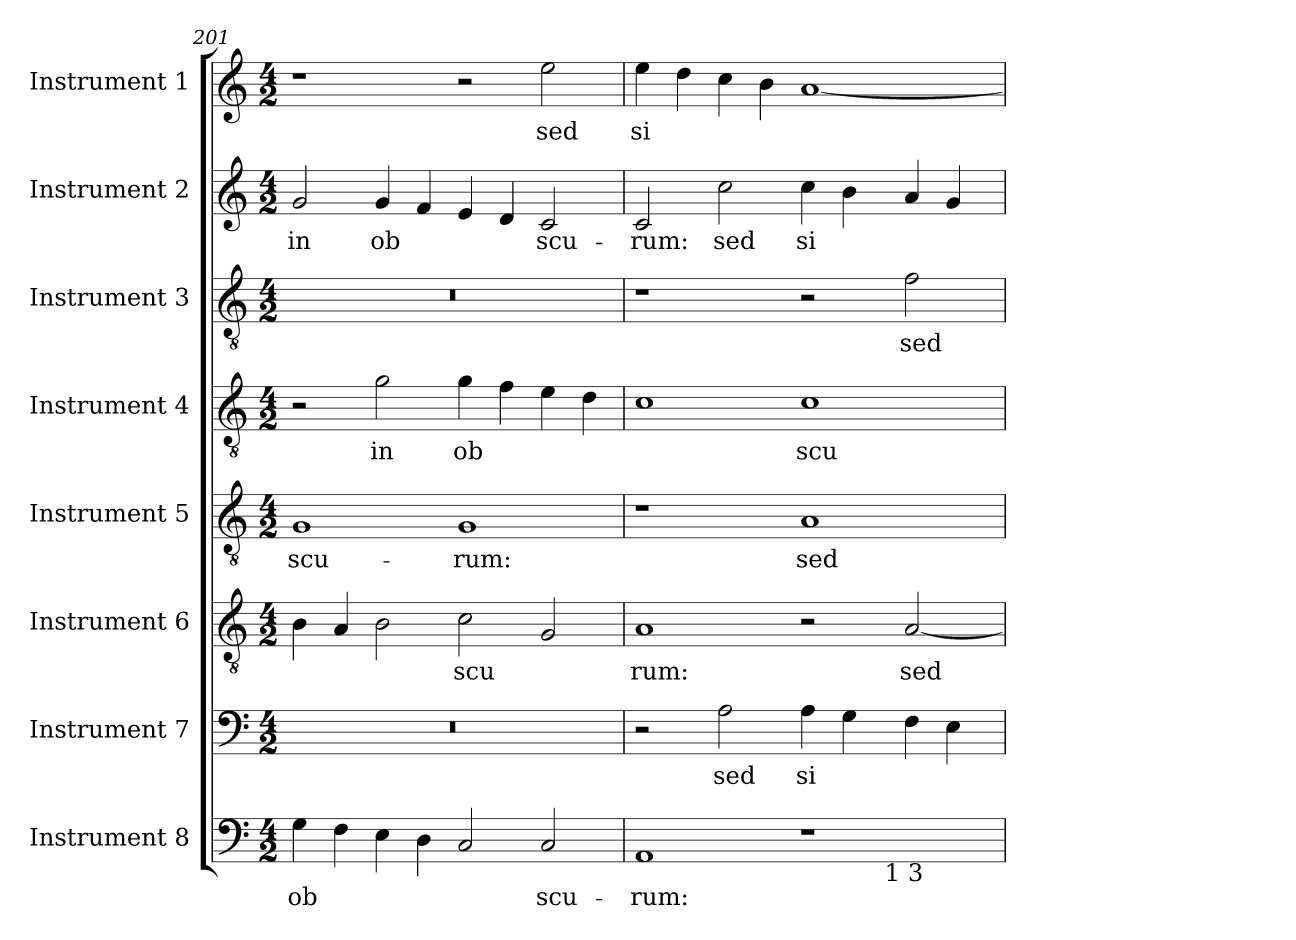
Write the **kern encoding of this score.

**kern	**text	**kern	**text	**kern	**text	**kern	**text	**kern	**text	**kern	**text	**kern	**text	**kern	**text
*part8	*part8	*part7	*part7	*part6	*part6	*part5	*part5	*part4	*part4	*part3	*part3	*part2	*part2	*part1	*part1
*staff8	*staff8	*staff7	*staff7	*staff6	*staff6	*staff5	*staff5	*staff4	*staff4	*staff3	*staff3	*staff2	*staff2	*staff1	*staff1
*I"Instrument 8	*	*I"Instrument 7	*	*I"Instrument 6	*	*I"Instrument 5	*	*I"Instrument 4	*	*I"Instrument 3	*	*I"Instrument 2	*	*I"Instrument 1	*
*clefF4	*	*clefF4	*	*clefGv2	*	*clefGv2	*	*clefGv2	*	*clefGv2	*	*clefG2	*	*clefG2	*
*k[]	*	*k[]	*	*k[]	*	*k[]	*	*k[]	*	*k[]	*	*k[]	*	*k[]	*
*C:	*	*C:	*	*C:	*	*C:	*	*C:	*	*C:	*	*C:	*	*C:	*
*M4/2	*	*M4/2	*	*M4/2	*	*M4/2	*	*M4/2	*	*M4/2	*	*M4/2	*	*M4/2	*
=201	=201	=201	=201	=201	=201	=201	=201	=201	=201	=201	=201	=201	=201	=201	=201
!	!LO:LY:b:cj	!	!	!	!LO:LY:b:cj	!	!LO:LY:b:cj	!	!	!	!	!	!LO:LY:b:cj	!	!
4G\	ob-	0r	.	4B\	--	1G	-scu-	2r	.	0r	.	2g/	in	1r	.
!	!LO:LY:b:cj	!	!	!	!LO:LY:b:cj	!	!	!	!	!	!	!	!	!	!
4F\	--	.	.	4A/	--	.	.	.	.	.	.	.	.	.	.
!	!LO:LY:b:cj	!	!	!	!LO:LY:b:cj	!	!	!	!LO:LY:b:cj	!	!	!	!LO:LY:b:cj	!	!
4E\	--	.	.	2B\	--	.	.	2g\	in	.	.	4g/	ob-	.	.
!	!LO:LY:b:cj	!	!	!	!	!	!	!	!	!	!	!	!LO:LY:b:cj	!	!
4D\	--	.	.	.	.	.	.	.	.	.	.	4f/	--	.	.
!	!LO:LY:b:cj	!	!	!	!LO:LY:b:cj	!	!LO:LY:b:cj	!	!LO:LY:b:cj	!	!	!	!LO:LY:b:cj	!	!
2C/	--	.	.	2c\	-scu-	1G	-rum:	4g\	ob-	.	.	4e/	--	2r	.
!	!	!	!	!	!	!	!	!	!LO:LY:b:cj	!	!	!	!LO:LY:b:cj	!	!
.	.	.	.	.	.	.	.	4f\	--	.	.	4d/	--	.	.
!	!LO:LY:b:cj	!	!	!	!LO:LY:b:cj	!	!	!	!LO:LY:b:cj	!	!	!	!LO:LY:b:cj	!	!LO:LY:b:cj
2C/	-scu-	.	.	2G/	--	.	.	4e\	--	.	.	2c/	-scu-	2ee\	sed
!	!	!	!	!	!	!	!	!	!LO:LY:b:cj	!	!	!	!	!	!
.	.	.	.	.	.	.	.	4d\	--	.	.	.	.	.	.
=202	=202	=202	=202	=202	=202	=202	=202	=202	=202	=202	=202	=202	=202	=202	=202
!	!LO:LY:b:cj	!	!	!	!LO:LY:b:cj	!	!	!	!LO:LY:b:cj	!	!	!	!LO:LY:b:cj	!	!LO:LY:b:cj
*^	*	*	*	*	*	*	*	*	*	*	*	*	*	*	*
1AA	1ryy	-rum:	2r	.	1A	-rum:	1r	.	1c	--	1r	.	2c/	-rum:	4ee\	si-
!	!	!	!	!	!	!	!	!	!	!	!	!	!	!	!	!LO:LY:b:cj
.	.	.	.	.	.	.	.	.	.	.	.	.	.	.	4dd\	--
!	!	!	!	!LO:LY:b:cj	!	!	!	!	!	!	!	!	!	!LO:LY:b:cj	!	!LO:LY:b:cj
.	.	.	2A\	sed	.	.	.	.	.	.	.	.	2cc\	sed	4cc\	--
!	!	!	!	!	!	!	!	!	!	!	!	!	!	!	!	!LO:LY:b:cj
.	.	.	.	.	.	.	.	.	.	.	.	.	.	.	4b\	--
!	!	!	!	!LO:LY:b:cj	!	!	!	!LO:LY:b:cj	!	!LO:LY:b:cj	!	!	!	!LO:LY:b:cj	!	!LO:LY:b:cj
1r	4ryy	.	4A\	si-	2r	.	1A	sed	1c	-scu-	2r	.	4cc\	si-	[<1a	--
!	!	!	!	!LO:LY:b:cj	!	!	!	!	!	!	!	!	!	!LO:LY:b:cj	!	!
.	8ryy	.	4G\	--	.	.	.	.	.	.	.	.	4b\	--	.	.
.	32.ryy	.	.	.	.	.	.	.	.	.	.	.	.	.	.	.
!	!LO:TX:b:t=1 3	!	!	!	!	!	!	!	!	!	!	!	!	!	!	!
.	2ryy	.	.	.	.	.	.	.	.	.	.	.	.	.	.	.
!	!	!	!	!LO:LY:b:cj	!	!LO:LY:b:cj	!	!	!	!	!	!LO:LY:b:cj	!	!LO:LY:b:cj	!	!
.	.	.	4F\	--	[<2A/	sed	.	.	.	.	2f\	sed	4a/	--	.	.
!	!	!	!	!LO:LY:b:cj	!	!	!	!	!	!	!	!	!	!LO:LY:b:cj	!	!
.	.	.	4E\	--	.	.	.	.	.	.	.	.	4g/	--	.	.
.	16ryy	.	.	.	.	.	.	.	.	.	.	.	.	.	.	.
.	64ryy	.	.	.	.	.	.	.	.	.	.	.	.	.	.	.
*v	*v	*	*	*	*	*	*	*	*	*	*	*	*	*	*	*
=	=	=	=	=	=	=	=	=	=	=	=	=	=	=	=
*-	*-	*-	*-	*-	*-	*-	*-	*-	*-	*-	*-	*-	*-	*-	*-
